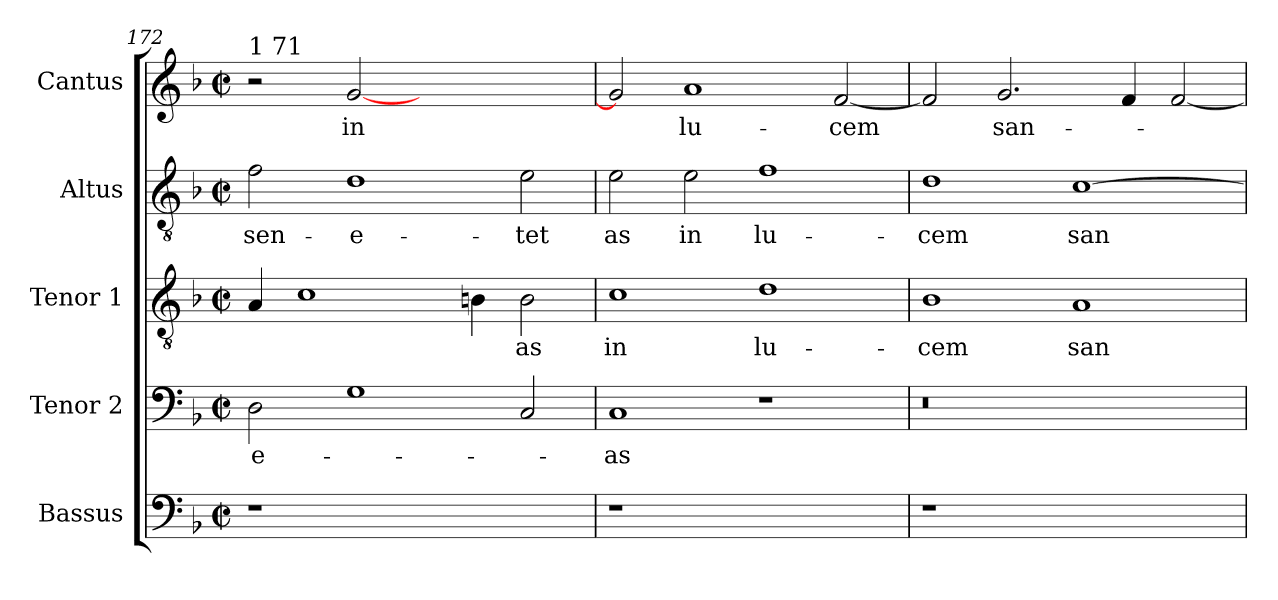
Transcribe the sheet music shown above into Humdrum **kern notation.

**kern	**kern	**text	**kern	**text	**kern	**text	**kern	**text
*part5	*part4	*part4	*part3	*part3	*part2	*part2	*part1	*part1
*staff5	*staff4	*staff4	*staff3	*staff3	*staff2	*staff2	*staff1	*staff1
*I"Bassus	*I"Tenor 2	*	*I"Tenor 1	*	*I"Altus	*	*I"Cantus	*
!!LO:LB:g=z
*clefF4	*clefF4	*	*clefGv2	*	*clefGv2	*	*clefG2	*
*k[b-]	*k[b-]	*	*k[b-]	*	*k[b-]	*	*k[b-]	*
*F:	*F:	*	*F:	*	*F:	*	*F:	*
*M2/2	*M2/2	*	*M2/2	*	*M2/2	*	*M2/2	*
*met(c|)	*met(c|)	*	*met(c|)	*	*met(c|)	*	*met(c|)	*
=172	=172	=172	=172	=172	=172	=172	=172	=172
!	!	!	!	!	!	!	!LO:TX:a:t=1 71	!
!	!	!LO:LY:b:cj	!	!	!	!LO:LY:b:cj	!	!
1r	2D\	e-	4A/	.	2f\	-sen-	2r	.
.	.	.	1c	.	.	.	.	.
!	!	!	!	!	!	!LO:LY:b:rj	!	!LO:LY:b:cj
.	1G	.	.	.	1d	e-	[<2g/	in
1ryy	.	.	.	.	.	.	1ryy	.
.	.	.	4Bn\	.	.	.	.	.
!	!	!	!	!LO:LY:b:cj	!	!LO:LY:b:cj	!	!
.	2C/	.	2B\	-as	2e\	-tet	.	.
=173	=173	=173	=173	=173	=173	=173	=173	=173
!	!	!LO:LY:b:cj	!	!LO:LY:b:cj	!	!LO:LY:b:cj	!	!
1r	1C	-as	1c	in	2e\	-as	2g/]	.
!	!	!	!	!	!	!LO:LY:b:cj	!	!LO:LY:b:cj
.	.	.	.	.	2e\	in	1a	lu-
!	!	!	!	!LO:LY:b:cj	!	!LO:LY:b:cj	!	!
1ryy	1r	.	1d	lu-	1f	lu-	.	.
!	!	!	!	!	!	!	!	!LO:LY:b:cj
.	.	.	.	.	.	.	[<2f/	-cem
=174	=174	=174	=174	=174	=174	=174	=174	=174
!	!	!	!	!LO:LY:b:cj	!	!LO:LY:b:cj	!	!
1r	0r	.	1B-	-cem	1d	-cem	2f/]	.
!	!	!	!	!	!	!	!	!LO:LY:b:cj
.	.	.	.	.	.	.	2.g/	san-
!	!	!	!	!LO:LY:b:cj	!	!LO:LY:b:cj	!	!
1ryy	.	.	1A	san-	[>1c	san-	.	.
.	.	.	.	.	.	.	4f/	.
.	.	.	.	.	.	.	[<2f/	.
=	=	=	=	=	=	=	=	=
*-	*-	*-	*-	*-	*-	*-	*-	*-
